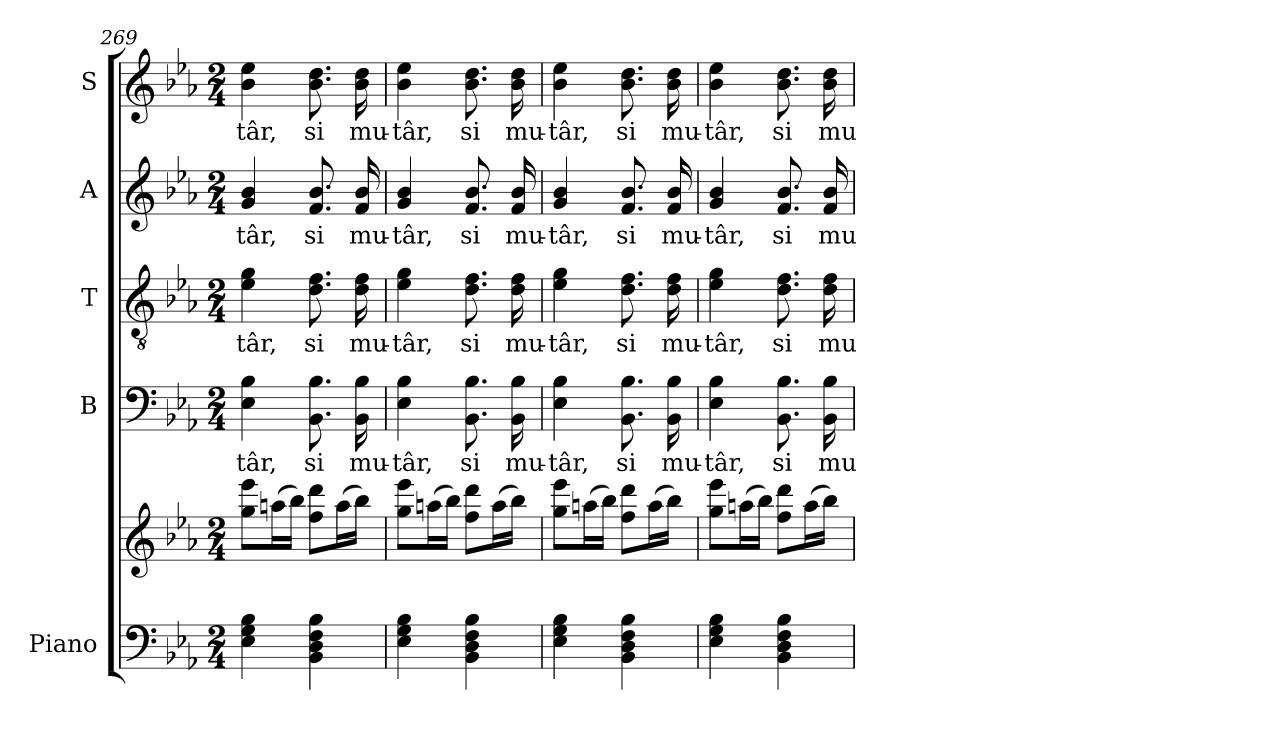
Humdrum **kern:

**kern	**kern	**kern	**text	**kern	**text	**kern	**text	**kern	**text
*part5	*part5	*part4	*part4	*part3	*part3	*part2	*part2	*part1	*part1
*staff6	*staff5	*staff4	*staff4	*staff3	*staff3	*staff2	*staff2	*staff1	*staff1
*I"Piano	*	*I"B	*	*I"T	*	*I"A	*	*I"S	*
*I'Pno	*	*I'B	*	*I'T	*	*I'A	*	*I'S	*
*clefF4	*clefG2	*clefF4	*	*clefGv2	*	*clefG2	*	*clefG2	*
*k[b-e-a-]	*k[b-e-a-]	*k[b-e-a-]	*	*k[b-e-a-]	*	*k[b-e-a-]	*	*k[b-e-a-]	*
*M2/4	*M2/4	*M2/4	*	*M2/4	*	*M2/4	*	*M2/4	*
=269	=269	=269	=269	=269	=269	=269	=269	=269	=269
!	!	!	!LO:LY:b	!	!LO:LY:b	!	!LO:LY:b	!	!LO:LY:b
4E-\ 4G\ 4B-\	8gg\ 8eee-\L	4E-\ 4B-!\	-târ,	4e-!\ 4g\	-târ,	4g/ 4b-!/	-târ,	4b-!\ 4ee-\	-târ,
.	(>16aan\L	.	.	.	.	.	.	.	.
.	16bb-\JJ)	.	.	.	.	.	.	.	.
!	!	!	!LO:LY:b	!	!LO:LY:b	!	!LO:LY:b	!	!LO:LY:b
4BB-\ 4D\ 4F\ 4B-\	8ff\ 8ddd\L	8.BB-\ 8.B-!\	si	8.d!\ 8.f\	si	8.f/ 8.b-!/	si	8.b-!\ 8.dd\	si
.	(>16aa\L	.	.	.	.	.	.	.	.
!	!	!	!LO:LY:b	!	!LO:LY:b	!	!LO:LY:b	!	!LO:LY:b
.	16bb-\JJ)	16BB-\ 16B-!\	mu-	16d!\ 16f\	mu-	16f/ 16b-!/	mu-	16b-!\ 16dd\	mu-
=270	=270	=270	=270	=270	=270	=270	=270	=270	=270
!	!	!	!LO:LY:b	!	!LO:LY:b	!	!LO:LY:b	!	!LO:LY:b
4E-\ 4G\ 4B-\	8gg\ 8eee-\L	4E-\ 4B-!\	-târ,	4e-!\ 4g\	-târ,	4g/ 4b-!/	-târ,	4b-!\ 4ee-\	-târ,
.	(>16aan\L	.	.	.	.	.	.	.	.
.	16bb-\JJ)	.	.	.	.	.	.	.	.
!	!	!	!LO:LY:b	!	!LO:LY:b	!	!LO:LY:b	!	!LO:LY:b
4BB-\ 4D\ 4F\ 4B-\	8ff\ 8ddd\L	8.BB-\ 8.B-!\	si	8.d!\ 8.f\	si	8.f/ 8.b-!/	si	8.b-!\ 8.dd\	si
.	(>16aa\L	.	.	.	.	.	.	.	.
!	!	!	!LO:LY:b	!	!LO:LY:b	!	!LO:LY:b	!	!LO:LY:b
.	16bb-\JJ)	16BB-\ 16B-!\	mu-	16d!\ 16f\	mu-	16f/ 16b-!/	mu-	16b-!\ 16dd\	mu-
=271	=271	=271	=271	=271	=271	=271	=271	=271	=271
!	!	!	!LO:LY:b	!	!LO:LY:b	!	!LO:LY:b	!	!LO:LY:b
4E-\ 4G\ 4B-\	8gg\ 8eee-\L	4E-\ 4B-!\	-târ,	4e-!\ 4g\	-târ,	4g/ 4b-!/	-târ,	4b-!\ 4ee-\	-târ,
.	(>16aan\L	.	.	.	.	.	.	.	.
.	16bb-\JJ)	.	.	.	.	.	.	.	.
!	!	!	!LO:LY:b	!	!LO:LY:b	!	!LO:LY:b	!	!LO:LY:b
4BB-\ 4D\ 4F\ 4B-\	8ff\ 8ddd\L	8.BB-\ 8.B-!\	si	8.d!\ 8.f\	si	8.f/ 8.b-!/	si	8.b-!\ 8.dd\	si
.	(>16aa\L	.	.	.	.	.	.	.	.
!	!	!	!LO:LY:b	!	!LO:LY:b	!	!LO:LY:b	!	!LO:LY:b
.	16bb-\JJ)	16BB-\ 16B-!\	mu-	16d!\ 16f\	mu-	16f/ 16b-!/	mu-	16b-!\ 16dd\	mu-
=272	=272	=272	=272	=272	=272	=272	=272	=272	=272
!	!	!	!LO:LY:b	!	!LO:LY:b	!	!LO:LY:b	!	!LO:LY:b
4E-\ 4G\ 4B-\	8gg\ 8eee-\L	4E-\ 4B-!\	-târ,	4e-!\ 4g\	-târ,	4g/ 4b-!/	-târ,	4b-!\ 4ee-\	-târ,
.	(>16aan\L	.	.	.	.	.	.	.	.
.	16bb-\JJ)	.	.	.	.	.	.	.	.
!	!	!	!LO:LY:b	!	!LO:LY:b	!	!LO:LY:b	!	!LO:LY:b
4BB-\ 4D\ 4F\ 4B-\	8ff\ 8ddd\L	8.BB-\ 8.B-!\	si	8.d!\ 8.f\	si	8.f/ 8.b-!/	si	8.b-!\ 8.dd\	si
.	(>16aa\L	.	.	.	.	.	.	.	.
!	!	!	!LO:LY:b	!	!LO:LY:b	!	!LO:LY:b	!	!LO:LY:b
.	16bb-\JJ)	16BB-\ 16B-!\	mu-	16d!\ 16f\	mu-	16f/ 16b-!/	mu-	16b-!\ 16dd\	mu-
=	=	=	=	=	=	=	=	=	=
*-	*-	*-	*-	*-	*-	*-	*-	*-	*-
